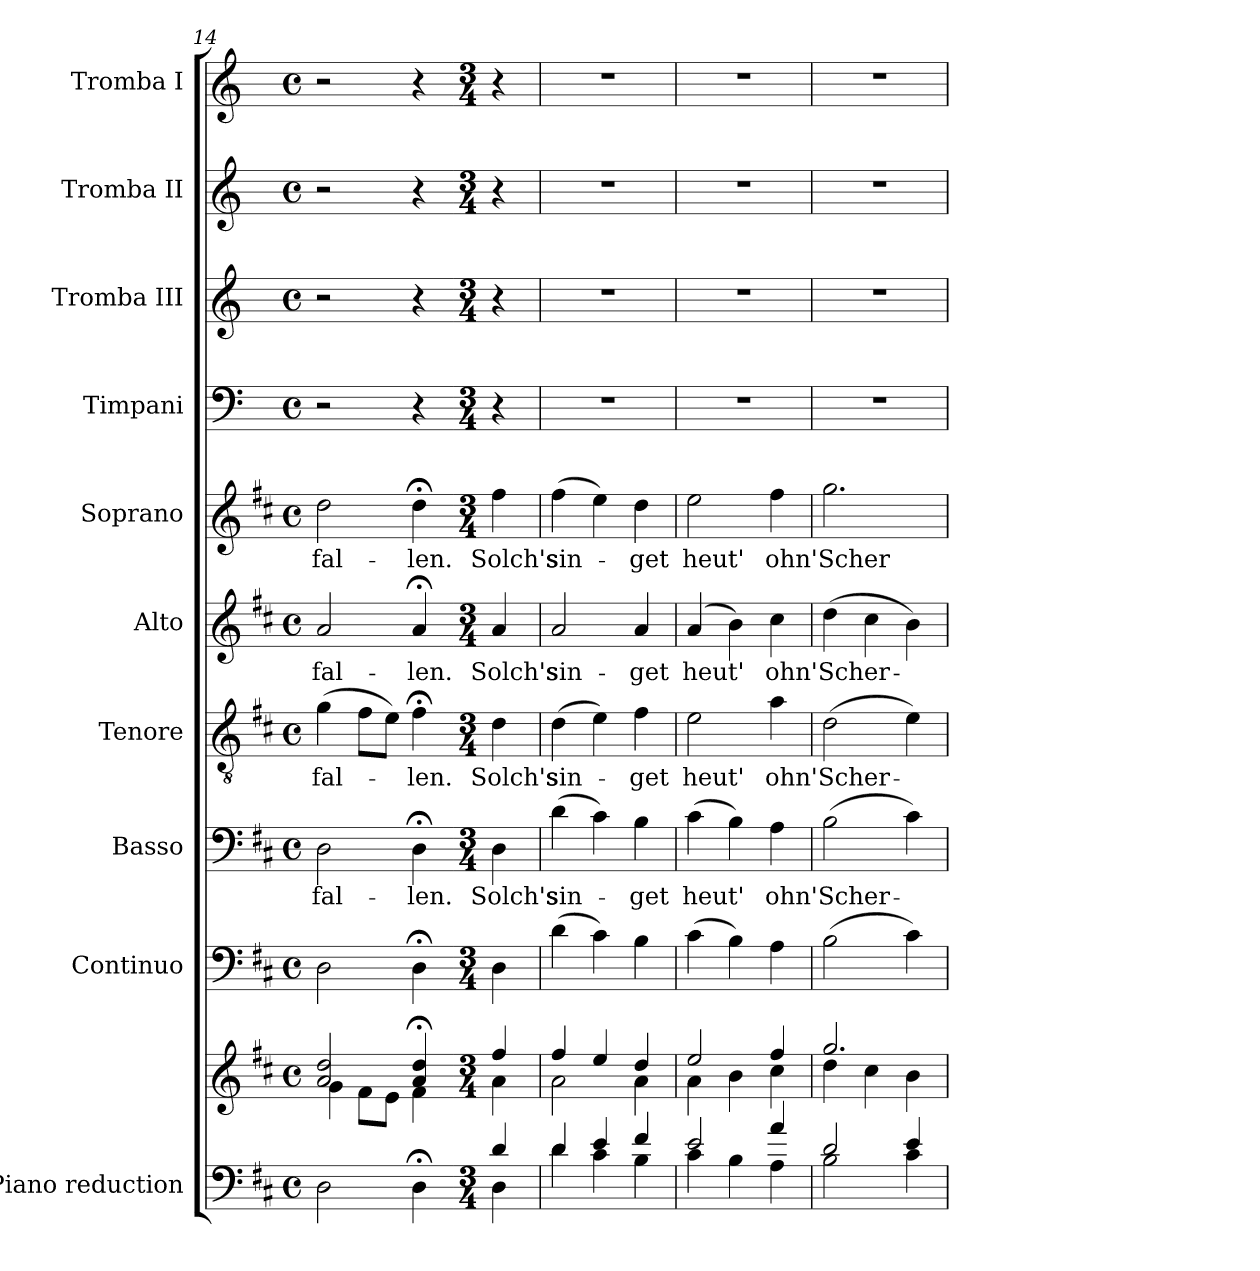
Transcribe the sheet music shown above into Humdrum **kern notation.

**kern	**kern	**kern	**kern	**text	**kern	**text	**kern	**text	**kern	**text	**kern	**kern	**kern	**kern
*part10	*part10	*part9	*part8	*part8	*part7	*part7	*part6	*part6	*part5	*part5	*part4	*part3	*part2	*part1
*staff11	*staff10	*staff9	*staff8	*staff8	*staff7	*staff7	*staff6	*staff6	*staff5	*staff5	*staff4	*staff3	*staff2	*staff1
*I"Piano reduction	*	*I"Continuo	*I"Basso	*	*I"Tenore	*	*I"Alto	*	*I"Soprano	*	*I"Timpani	*I"Tromba III	*I"Tromba II	*I"Tromba I
*I'Pno	*	*	*	*	*	*	*	*	*	*	*I'Timp	*	*	*
*clefF4	*clefG2	*clefF4	*clefF4	*	*clefGv2	*	*clefG2	*	*clefG2	*	*clefF4	*clefG2	*clefG2	*clefG2
*	*	*	*	*	*	*	*	*	*	*	*	*ITrd-1c-2	*ITrd-1c-2	*ITrd-1c-2
*k[f#c#]	*k[f#c#]	*k[f#c#]	*k[f#c#]	*	*k[f#c#]	*	*k[f#c#]	*	*k[f#c#]	*	*k[]	*k[f#c#]	*k[f#c#]	*k[f#c#]
*M4/4	*M4/4	*M4/4	*M4/4	*	*M4/4	*	*M4/4	*	*M4/4	*	*M4/4	*M4/4	*M4/4	*M4/4
*met(c)	*met(c)	*met(c)	*met(c)	*	*met(c)	*	*met(c)	*	*met(c)	*	*met(c)	*met(c)	*met(c)	*met(c)
=14	=14	=14	=14	=14	=14	=14	=14	=14	=14	=14	=14	=14	=14	=14
*^	*^	*	*	*	*	*	*	*	*	*	*	*	*	*
!	!	!	!	!	!	!LO:LY:b	!	!LO:LY:b	!	!LO:LY:b	!	!LO:LY:b	!	!	!	!
2D\	2ryy	2a/ 2dd/	4g\	2D\	2D\	-fal-	(>4g\	-fal-	2a/	-fal-	2dd\	-fal-	2r	2r	2r	2r
.	.	.	8f#\L	.	.	.	8f#\L	.	.	.	.	.	.	.	.	.
.	.	.	8e\J	.	.	.	8e\J)	.	.	.	.	.	.	.	.	.
!	!	!	!	!	!	!LO:LY:b	!	!LO:LY:b	!	!LO:LY:b	!	!LO:LY:b	!	!	!	!
4D;\	4ryy	4a/;< 4dd/;<	4f#\	4D;<\	4D;<\	-len.	4f#;<\	-len.	4a;</	-len.	4dd;<\	-len.	4r	4r	4r	4r
=15-	=15-	=15-	=15-	=15-	=15-	=15-	=15-	=15-	=15-	=15-	=15-	=15-	=15-	=15-	=15-	=15-
*M3/4	*	*M3/4	*	*M3/4	*M3/4	*	*M3/4	*	*M3/4	*	*M3/4	*	*M3/4	*M3/4	*M3/4	*M3/4
!	!	!	!	!	!	!LO:LY:b	!	!LO:LY:b	!	!LO:LY:b	!	!LO:LY:b	!	!	!	!
4d/	4D\	4ff#/	4a\	4D\	4D\	Solch's	4d\	Solch's	4a/	Solch's	4ff#\	Solch's	4r	4r	4r	4r
!!LO:PB:g=z
=16	=16	=16	=16	=16	=16	=16	=16	=16	=16	=16	=16	=16	=16	=16	=16	=16
!	!	!	!	!	!	!LO:LY:b	!	!LO:LY:b	!	!LO:LY:b	!	!LO:LY:b	!	!	!	!
4d/	4d\	4ff#/	2a\	(>4d\	(>4d\	sin-	(>4d\	sin-	2a/	sin-	(>4ff#\	sin-	2.r	2.r	2.r	2.r
4e/	4c#\	4ee/	.	4c#\)	4c#\)	.	4e\)	.	.	.	4ee\)	.	.	.	.	.
!	!	!	!	!	!	!LO:LY:b	!	!LO:LY:b	!	!LO:LY:b	!	!LO:LY:b	!	!	!	!
4f#/	4B\	4dd/	4a\	4B\	4B\	-get	4f#\	-get	4a/	-get	4dd\	-get	.	.	.	.
=17	=17	=17	=17	=17	=17	=17	=17	=17	=17	=17	=17	=17	=17	=17	=17	=17
!	!	!	!	!	!	!LO:LY:b	!	!LO:LY:b	!	!LO:LY:b	!	!LO:LY:b	!	!	!	!
2e/	4c#\	2ee/	4a\	(>4c#\	(>4c#\	heut'	2e\	heut'	(>4a/	heut'	2ee\	heut'	2.r	2.r	2.r	2.r
.	4B\	.	4b\	4B\)	4B\)	.	.	.	4b\)	.	.	.	.	.	.	.
!	!	!	!	!	!	!LO:LY:b	!	!LO:LY:b	!	!LO:LY:b	!	!LO:LY:b	!	!	!	!
4a/	4A\	4ff#/	4cc#\	4A\	4A\	ohn'	4a\	ohn'	4cc#\	ohn'	4ff#\	ohn'	.	.	.	.
=18	=18	=18	=18	=18	=18	=18	=18	=18	=18	=18	=18	=18	=18	=18	=18	=18
!	!	!	!	!	!	!LO:LY:b	!	!LO:LY:b	!	!LO:LY:b	!	!LO:LY:b	!	!	!	!
2d/	2B\	2.gg/	4dd\	(>2B\	(>2B\	Scher-	(>2d\	Scher-	(>4dd\	Scher-	2.gg\	Scher-	2.r	2.r	2.r	2.r
.	.	.	4cc#\	.	.	.	.	.	4cc#\	.	.	.	.	.	.	.
4e/	4c#\	.	4b\	4c#\)	4c#\)	.	4e\)	.	4b\)	.	.	.	.	.	.	.
*v	*v	*	*	*	*	*	*	*	*	*	*	*	*	*	*	*
*	*v	*v	*	*	*	*	*	*	*	*	*	*	*	*	*
=	=	=	=	=	=	=	=	=	=	=	=	=	=	=
*-	*-	*-	*-	*-	*-	*-	*-	*-	*-	*-	*-	*-	*-	*-
